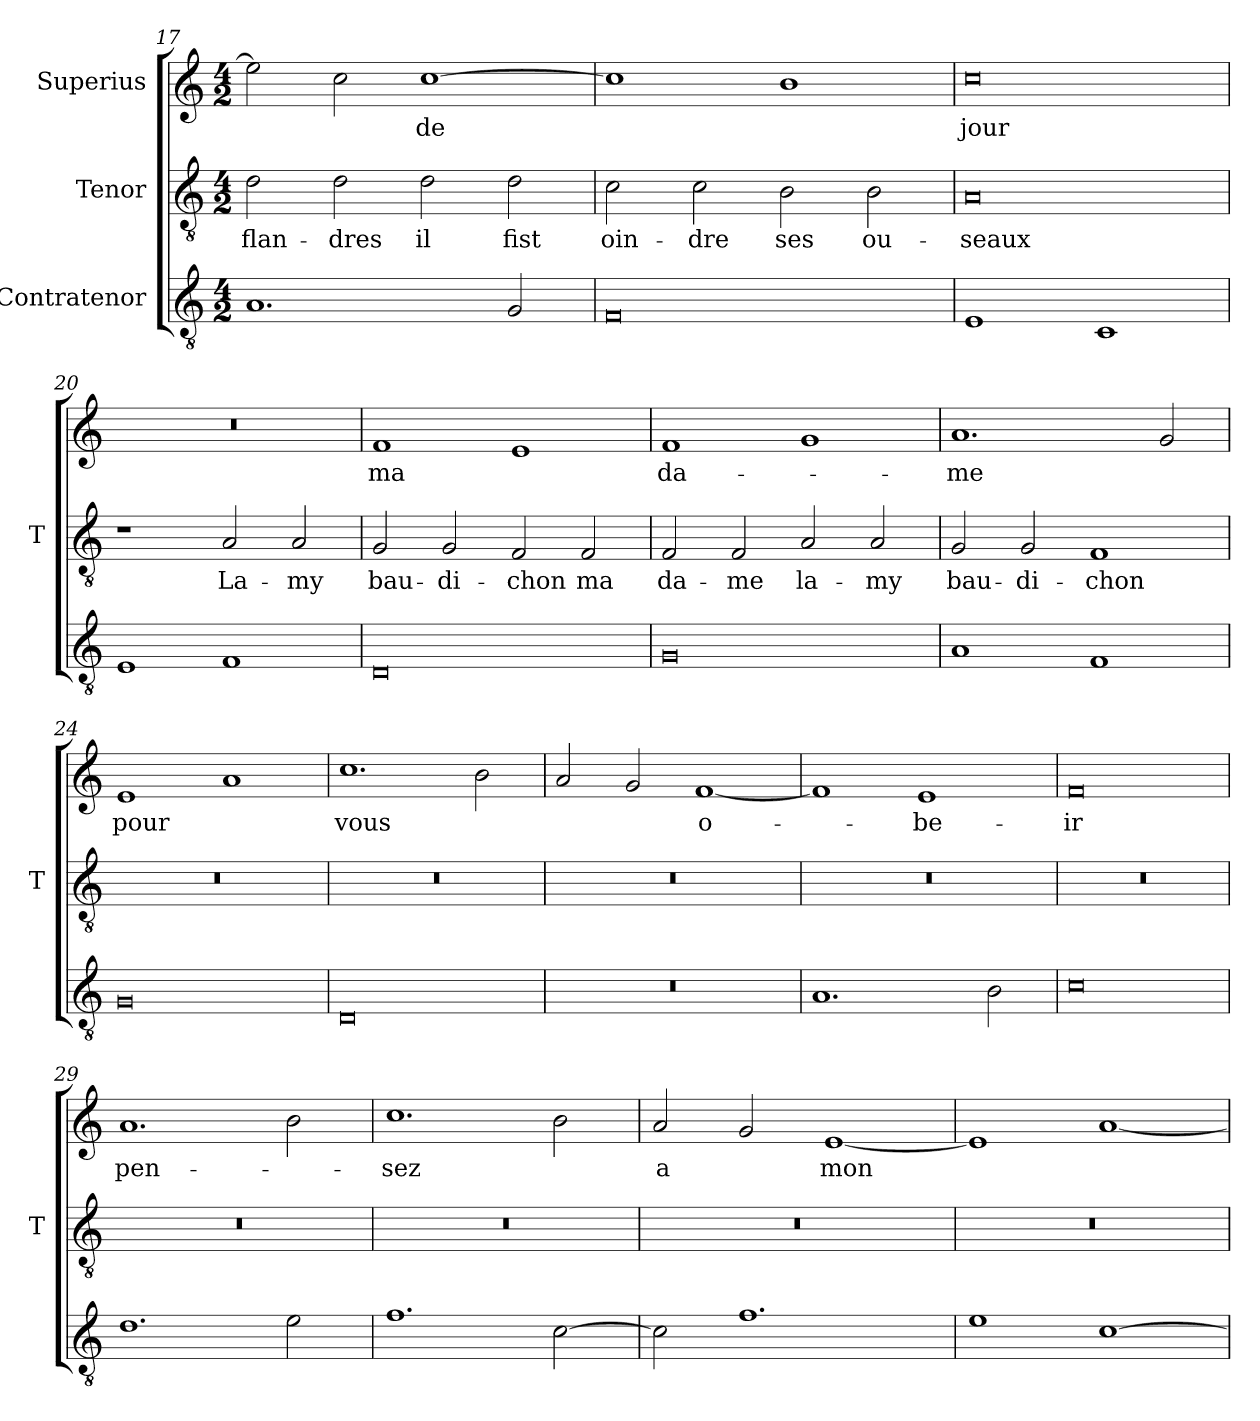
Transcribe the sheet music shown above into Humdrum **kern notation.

**kern	**kern	**text	**kern	**text
*part3	*part2	*part2	*part1	*part1
*staff3	*staff2	*staff2	*staff1	*staff1
*I"Contratenor	*I"Tenor	*	*I"Superius	*
*	*I'T	*	*	*
*clefGv2	*clefGv2	*	*clefG2	*
*M4/2	*M4/2	*	*M4/2	*
=17	=17	=17	=17	=17
1.A	2d	flan-	2ee]	.
.	2d	-dres	2cc	.
.	2d	-il	[1cc	-de
2G	2d	-fist	.	.
=18	=18	=18	=18	=18
0F	2c	oin-	1cc]	.
.	2c	-dre	.	.
.	2B	-ses	1b	.
.	2B	ou-	.	.
=19	=19	=19	=19	=19
1E	0A	-seaux	0cc	-jour
1C	.	.	.	.
=20	=20	=20	=20	=20
1E	1r	.	0r	.
1F	2A	La-	.	.
.	2A	-my	.	.
=21	=21	=21	=21	=21
0D	2G	bau-	1f	-ma
.	2G	-di-	.	.
.	2F	-chon	1e	.
.	2F	-ma	.	.
=22	=22	=22	=22	=22
0G	2F	da-	1f	da-
.	2F	-me	.	.
.	2A	la-	1g	.
.	2A	-my	.	.
=23	=23	=23	=23	=23
1A	2G	bau-	1.a	-me
.	2G	-di-	.	.
1F	1F	-chon	.	.
.	.	.	2g	.
=24	=24	=24	=24	=24
0G	0r	.	1e	-pour
.	.	.	1a	.
=25	=25	=25	=25	=25
0D	0r	.	1.cc	-vous
.	.	.	2b	.
=26	=26	=26	=26	=26
0r	0r	.	2a	.
.	.	.	2g	.
.	.	.	[1f	o-
=27	=27	=27	=27	=27
1.A	0r	.	1f]	.
.	.	.	1e	-be-
2B	.	.	.	.
=28	=28	=28	=28	=28
0c	0r	.	0f	-ir
=29	=29	=29	=29	=29
1.d	0r	.	1.a	pen-
2e	.	.	2b	.
=30	=30	=30	=30	=30
1.f	0r	.	1.cc	-sez
[2c	.	.	2b	.
=31	=31	=31	=31	=31
2c]	0r	.	2a	-a
1.f	.	.	2g	.
.	.	.	[1e	-mon
=32	=32	=32	=32	=32
1e	0r	.	1e]	.
[1c	.	.	[1a	.
=	=	=	=	=
*-	*-	*-	*-	*-
